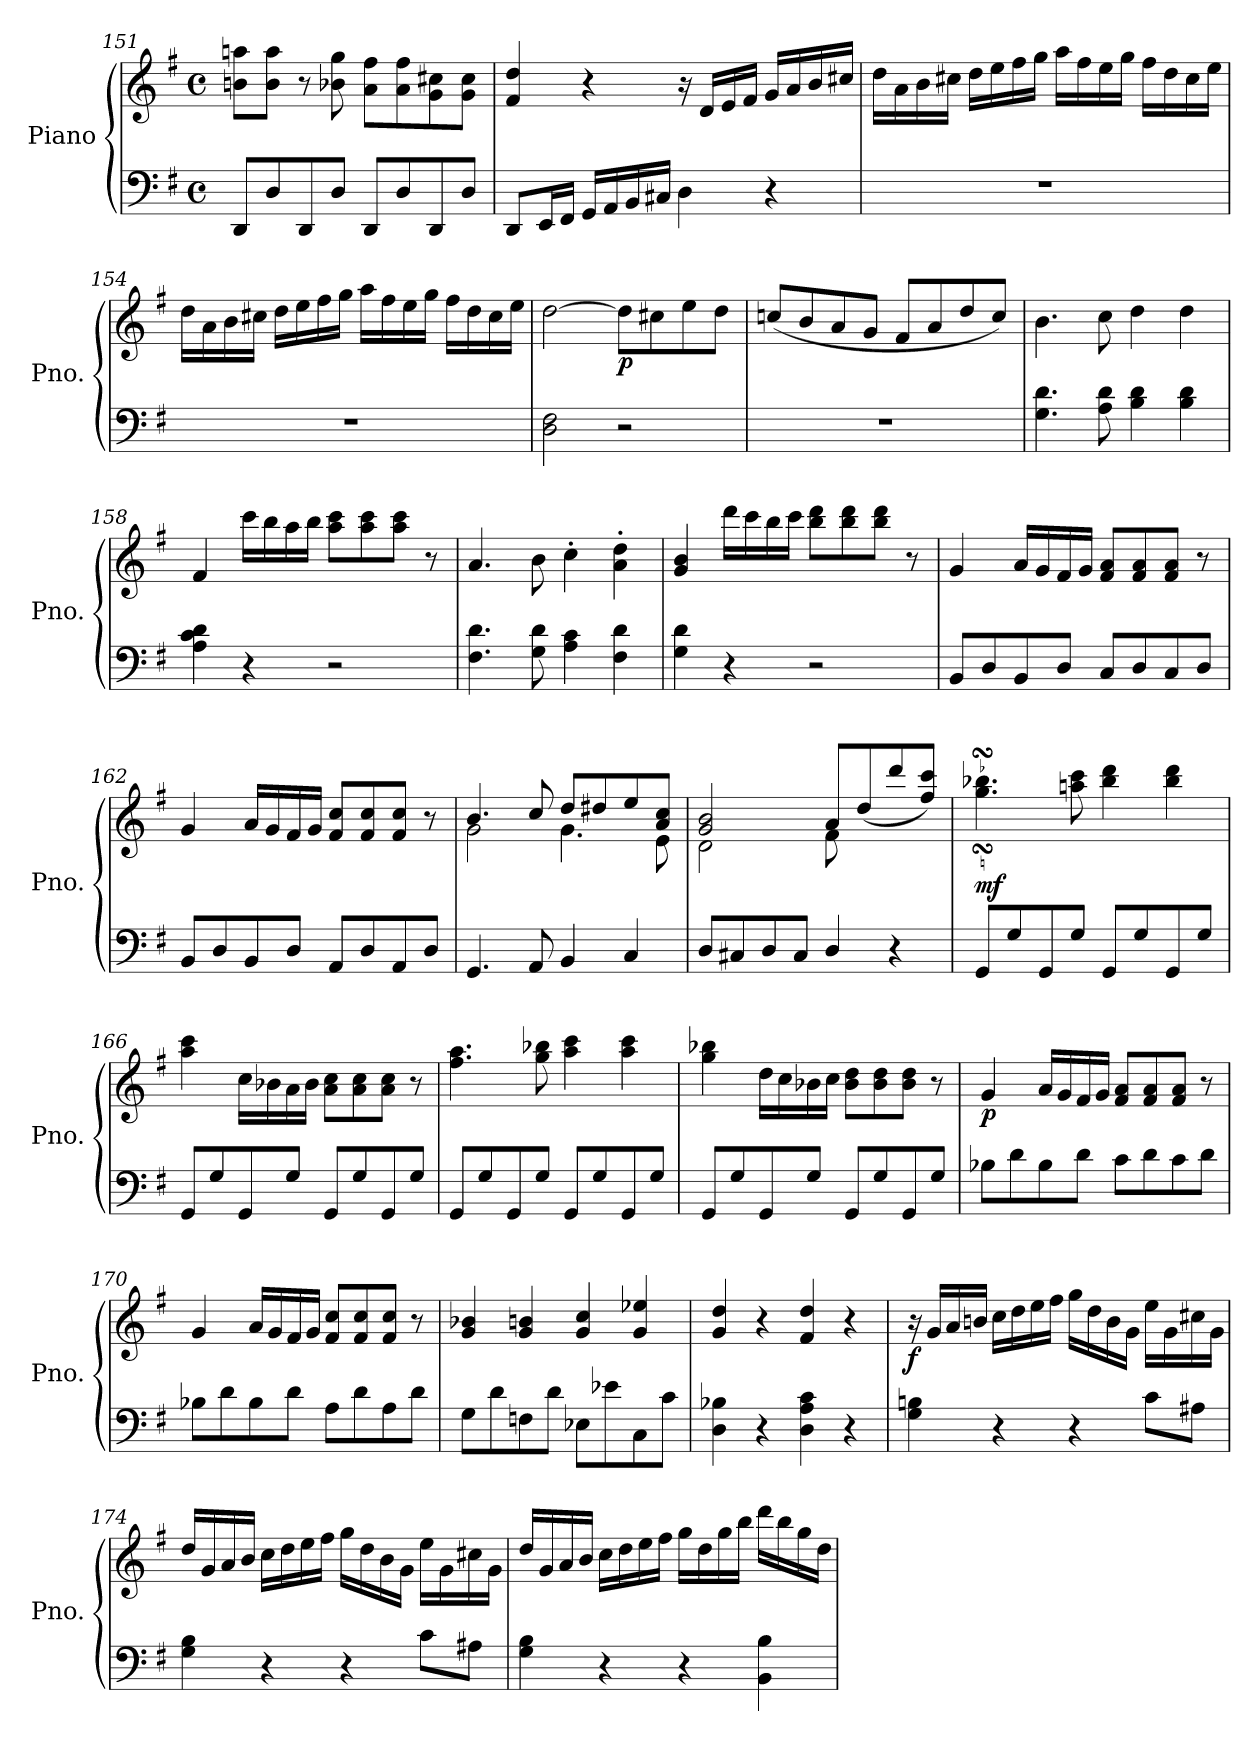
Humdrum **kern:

**kern	**kern	**dynam
*part1	*part1	*part1
*staff2	*staff1	*staff1/2
*I"Piano	*	*
*I'Pno.	*	*
*clefF4	*clefG2	*
*k[f#]	*k[f#]	*
*G:	*G:	*
*M4/4	*M4/4	*
*met(c)	*met(c)	*
=151	=151	=151
8DD/L	8bn\ 8aan\L	.
8D/	8b\ 8aa\J	.
8DD/	8r	.
8D/J	8b-X\ 8gg\	.
8DD/L	8a\ 8ff#\L	.
8D/	8a\ 8ff#\	.
8DD/	8g\ 8cc#X\	.
8D/J	8g\ 8cc#\J	.
=152	=152	=152
8DD/L	4f#/ 4dd/	.
16EE/L	.	.
16FF#/JJ	.	.
16GG/LL	4r	.
16AA/	.	.
16BB/	.	.
16C#X/JJ	.	.
4D\	16r	.
.	16d/LL	.
.	16e/	.
.	16f#/JJ	.
4r	16g/LL	.
.	16a/	.
.	16b/	.
.	16cc#X/JJ	.
!!LO:LB:g=z
=153	=153	=153
1r	16dd\LL	.
.	16a\	.
.	16b\	.
.	16cc#X\JJ	.
.	16dd\LL	.
.	16ee\	.
.	16ff#\	.
.	16gg\JJ	.
.	16aa\LL	.
.	16ff#\	.
.	16ee\	.
.	16gg\JJ	.
.	16ff#\LL	.
.	16dd\	.
.	16cc#\	.
.	16ee\JJ	.
=154	=154	=154
1r	16dd\LL	.
.	16a\	.
.	16b\	.
.	16cc#X\JJ	.
.	16dd\LL	.
.	16ee\	.
.	16ff#\	.
.	16gg\JJ	.
.	16aa\LL	.
.	16ff#\	.
.	16ee\	.
.	16gg\JJ	.
.	16ff#\LL	.
.	16dd\	.
.	16cc#\	.
.	16ee\JJ	.
=155	=155	=155
2D\ 2F#\	[2dd\	.
!	!	!LO:DY:b
2r	8dd\L]	p
.	8cc#X\	.
.	8ee\	.
.	8dd\J	.
=156	=156	=156
1r	(8ccn/L	.
.	8b/	.
.	8a/	.
.	8g/J	.
.	8f#/L	.
.	8a/	.
.	8dd/	.
.	8cc/J)	.
!!LO:LB:g=z
=157	=157	=157
4.G\ 4.d\	4.b\	.
8A\ 8d\	8cc\	.
4B\ 4d\	4dd\	.
4B\ 4d\	4dd\	.
=158	=158	=158
4A\ 4c\ 4d\	4f#/	.
4r	16ccc\LL	.
.	16bb\	.
.	16aa\	.
.	16bb\JJ	.
2r	8aa\ 8ccc\L	.
.	8aa\ 8ccc\	.
.	8aa\ 8ccc\J	.
.	8r	.
=159	=159	=159
4.F#\ 4.d\	4.a/	.
8G\ 8d\	8b\	.
4A\ 4c\	4cc'\	.
4F#\ 4d\	4a\' 4dd\'	.
=160	=160	=160
4G\ 4d\	4g/ 4b/	.
4r	16ddd\LL	.
.	16ccc\	.
.	16bb\	.
.	16ccc\JJ	.
2r	8bb\ 8ddd\L	.
.	8bb\ 8ddd\	.
.	8bb\ 8ddd\J	.
.	8r	.
=161	=161	=161
8BB/L	4g/	.
8D/	.	.
8BB/	16a/LL	.
.	16g/	.
8D/J	16f#/	.
.	16g/JJ	.
8C/L	8f#/ 8a/L	.
8D/	8f#/ 8a/	.
8C/	8f#/ 8a/J	.
8D/J	8r	.
!!LO:LB:g=z
=162	=162	=162
8BB/L	4g/	.
8D/	.	.
8BB/	16a/LL	.
.	16g/	.
8D/J	16f#/	.
.	16g/JJ	.
8AA/L	8f#/ 8cc/L	.
8D/	8f#/ 8cc/	.
8AA/	8f#/ 8cc/J	.
8D/J	8r	.
=163	=163	=163
*	*^	*
4.GG/	4.b/	2g\	.
8AA/	8cc/	.	.
4BB/	8dd/L	4.g\	.
.	8dd#X/	.	.
4C/	8ee/	.	.
.	8a/ 8cc/J	8e\	.
=164	=164	=164	=164
8D/L	2g/ 2b/	2d\	.
8C#X/	.	.	.
8D/	.	.	.
8C#/J	.	.	.
4D/	8a/L	8f#\	.
.	(8dd/	8ryy	.
4r	8ddd/	4ryy	.
.	8ff#/ 8ccc/J)	.	.
*	*v	*v	*
=165	=165	=165
!	!	!LO:DY:b
8GG/L	4.gg\sSSS 4.bb-X\sSSS	mf
8G/	.	.
8GG/	.	.
8G/J	8aa\ 8ccc\	.
8GG/L	4bb-\ 4ddd\	.
8G/	.	.
8GG/	4bb-\ 4ddd\	.
8G/J	.	.
!!LO:PB:g=z
=166	=166	=166
8GG/L	4aa\ 4ccc\	.
8G/	.	.
8GG/	16cc\LL	.
.	16b-X\	.
8G/J	16a\	.
.	16b-\JJ	.
8GG/L	8a\ 8cc\L	.
8G/	8a\ 8cc\	.
8GG/	8a\ 8cc\J	.
8G/J	8r	.
=167	=167	=167
8GG/L	4.ff#\ 4.aa\	.
8G/	.	.
8GG/	.	.
8G/J	8gg\ 8bb-X\	.
8GG/L	4aa\ 4ccc\	.
8G/	.	.
8GG/	4aa\ 4ccc\	.
8G/J	.	.
=168	=168	=168
8GG/L	4gg\ 4bb-X\	.
8G/	.	.
8GG/	16dd\LL	.
.	16cc\	.
8G/J	16b-X\	.
.	16cc\JJ	.
8GG/L	8b-\ 8dd\L	.
8G/	8b-\ 8dd\	.
8GG/	8b-\ 8dd\J	.
8G/J	8r	.
=169	=169	=169
!	!	!LO:DY:b
8B-X\L	4g/	p
8d\	.	.
8B-\	16a/LL	.
.	16g/	.
8d\J	16f#/	.
.	16g/JJ	.
8c\L	8f#/ 8a/L	.
8d\	8f#/ 8a/	.
8c\	8f#/ 8a/J	.
8d\J	8r	.
!!LO:LB:g=z
=170	=170	=170
8B-X\L	4g/	.
8d\	.	.
8B-\	16a/LL	.
.	16g/	.
8d\J	16f#/	.
.	16g/JJ	.
8A\L	8f#/ 8cc/L	.
8d\	8f#/ 8cc/	.
8A\	8f#/ 8cc/J	.
8d\J	8r	.
=171	=171	=171
8G\L	4g/ 4b-X/	.
8d\	.	.
8Fn\	4g/ 4bn/	.
8d\J	.	.
8E-X\L	4g/ 4cc/	.
8e-X\	.	.
8C\	4g/ 4ee-X/	.
8c\J	.	.
=172	=172	=172
4D\ 4B-X\	4g/ 4dd/	.
4r	4r	.
4D\ 4A\ 4c\	4f#/ 4dd/	.
4r	4r	.
=173	=173	=173
!	!	!LO:DY:b
4G\ 4Bn\	16r	f
.	16g/LL	.
.	16a/	.
.	16bn/JJ	.
4r	16cc\LL	.
.	16dd\	.
.	16ee\	.
.	16ff#\JJ	.
4r	16gg\LL	.
.	16dd\	.
.	16b\	.
.	16g\JJ	.
8c\L	16ee\LL	.
.	16g\	.
8A#X\J	16cc#X\	.
.	16g\JJ	.
!!LO:LB:g=z
=174	=174	=174
4G\ 4B\	16dd/LL	.
.	16g/	.
.	16a/	.
.	16b/JJ	.
4r	16cc\LL	.
.	16dd\	.
.	16ee\	.
.	16ff#\JJ	.
4r	16gg\LL	.
.	16dd\	.
.	16b\	.
.	16g\JJ	.
8c\L	16ee\LL	.
.	16g\	.
8A#X\J	16cc#X\	.
.	16g\JJ	.
=175	=175	=175
4G\ 4B\	16dd/LL	.
.	16g/	.
.	16a/	.
.	16b/JJ	.
4r	16cc\LL	.
.	16dd\	.
.	16ee\	.
.	16ff#\JJ	.
4r	16gg\LL	.
.	16dd\	.
.	16gg\	.
.	16bb\JJ	.
4BB\ 4B\	16ddd\LL	.
.	16bb\	.
.	16gg\	.
.	16dd\JJ	.
=	=	=
*-	*-	*-
